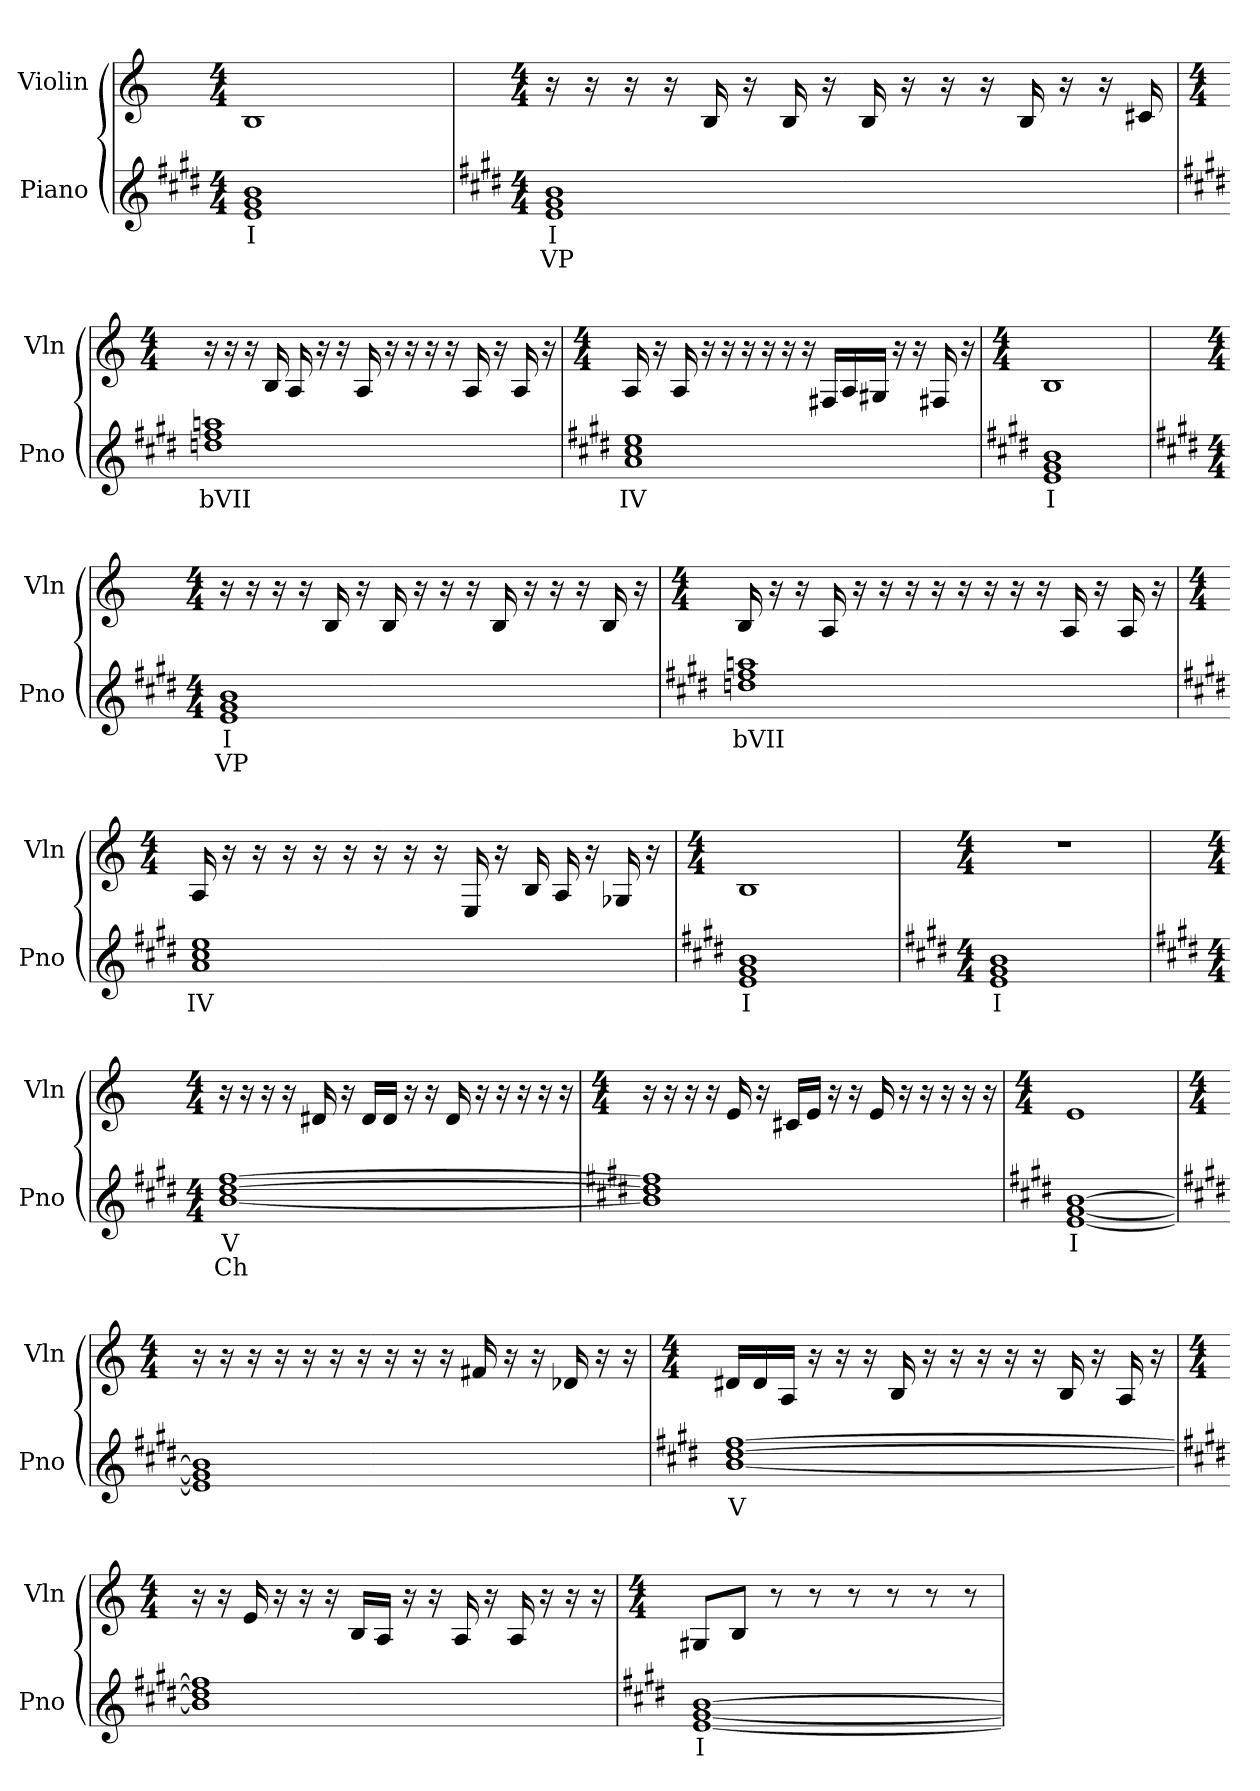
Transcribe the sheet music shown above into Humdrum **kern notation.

**kern	**text	**text	**kern
*part2	*part2	*part2	*part1
*staff2	*staff2	*staff2	*staff1
*I"Piano	*	*	*I"Violin
*I'Pno	*	*	*I'Vln
*k[f#c#g#d#]	*	*	*
*E:	*	*	*
*M4/4	*	*	*M4/4
=	=	=	=
1e 1g# 1b	I	.	1B
=	=	=	=
*k[f#c#g#d#]	*	*	*
*E:	*	*	*
*M4/4	*	*	*M4/4
1e 1g# 1b	I	VP	16r
.	.	.	16r
.	.	.	16r
.	.	.	16r
.	.	.	16B
.	.	.	16r
.	.	.	16B
.	.	.	16r
.	.	.	16B
.	.	.	16r
.	.	.	16r
.	.	.	16r
.	.	.	16B
.	.	.	16r
.	.	.	16r
.	.	.	16c#X
=	=	=	=
*k[f#c#g#d#]	*	*	*
*E:	*	*	*
*	*	*	*M4/4
1ddn 1ff# 1aan	bVII	.	16r
.	.	.	16r
.	.	.	16r
.	.	.	16B
.	.	.	16A
.	.	.	16r
.	.	.	16r
.	.	.	16A
.	.	.	16r
.	.	.	16r
.	.	.	16r
.	.	.	16r
.	.	.	16A
.	.	.	16r
.	.	.	16A
.	.	.	16r
=	=	=	=
*k[f#c#g#d#]	*	*	*
*E:	*	*	*
*	*	*	*M4/4
1a 1cc# 1ee	IV	.	16A
.	.	.	16r
.	.	.	16A
.	.	.	16r
.	.	.	16r
.	.	.	16r
.	.	.	16r
.	.	.	16r
.	.	.	16r
.	.	.	16F#XLL
.	.	.	16A
.	.	.	16G#XJJ
.	.	.	16r
.	.	.	16r
.	.	.	16F#X
.	.	.	16r
=	=	=	=
*k[f#c#g#d#]	*	*	*
*E:	*	*	*
*	*	*	*M4/4
1e 1g# 1b	I	.	1B
=	=	=	=
*k[f#c#g#d#]	*	*	*
*E:	*	*	*
*M4/4	*	*	*M4/4
1e 1g# 1b	I	VP	16r
.	.	.	16r
.	.	.	16r
.	.	.	16r
.	.	.	16B
.	.	.	16r
.	.	.	16B
.	.	.	16r
.	.	.	16r
.	.	.	16r
.	.	.	16B
.	.	.	16r
.	.	.	16r
.	.	.	16r
.	.	.	16B
.	.	.	16r
=	=	=	=
*k[f#c#g#d#]	*	*	*
*E:	*	*	*
*	*	*	*M4/4
1ddn 1ff# 1aan	bVII	.	16B
.	.	.	16r
.	.	.	16r
.	.	.	16A
.	.	.	16r
.	.	.	16r
.	.	.	16r
.	.	.	16r
.	.	.	16r
.	.	.	16r
.	.	.	16r
.	.	.	16r
.	.	.	16A
.	.	.	16r
.	.	.	16A
.	.	.	16r
=	=	=	=
*k[f#c#g#d#]	*	*	*
*E:	*	*	*
*	*	*	*M4/4
1a 1cc# 1ee	IV	.	16A
.	.	.	16r
.	.	.	16r
.	.	.	16r
.	.	.	16r
.	.	.	16r
.	.	.	16r
.	.	.	16r
.	.	.	16r
.	.	.	16E
.	.	.	16r
.	.	.	16B
.	.	.	16A
.	.	.	16r
.	.	.	16G-X
.	.	.	16r
=	=	=	=
*k[f#c#g#d#]	*	*	*
*E:	*	*	*
*	*	*	*M4/4
1e 1g# 1b	I	.	1B
=	=	=	=
*k[f#c#g#d#]	*	*	*
*E:	*	*	*
*M4/4	*	*	*M4/4
1e 1g# 1b	I	.	1r
=	=	=	=
*k[f#c#g#d#]	*	*	*
*E:	*	*	*
*M4/4	*	*	*M4/4
[1b [1dd# [1ff#	V	Ch	16r
.	.	.	16r
.	.	.	16r
.	.	.	16r
.	.	.	16d#X
.	.	.	16r
.	.	.	16d#LL
.	.	.	16d#JJ
.	.	.	16r
.	.	.	16r
.	.	.	16d#
.	.	.	16r
.	.	.	16r
.	.	.	16r
.	.	.	16r
.	.	.	16r
=	=	=	=
*k[f#c#g#d#]	*	*	*
*E:	*	*	*
*	*	*	*M4/4
1b] 1dd#] 1ff#]	.	.	16r
.	.	.	16r
.	.	.	16r
.	.	.	16r
.	.	.	16e
.	.	.	16r
.	.	.	16c#XLL
.	.	.	16eJJ
.	.	.	16r
.	.	.	16r
.	.	.	16e
.	.	.	16r
.	.	.	16r
.	.	.	16r
.	.	.	16r
.	.	.	16r
=	=	=	=
*k[f#c#g#d#]	*	*	*
*E:	*	*	*
*	*	*	*M4/4
[1e [1g# [1b	I	.	1e
=	=	=	=
*k[f#c#g#d#]	*	*	*
*E:	*	*	*
*	*	*	*M4/4
1e] 1g#] 1b]	.	.	16r
.	.	.	16r
.	.	.	16r
.	.	.	16r
.	.	.	16r
.	.	.	16r
.	.	.	16r
.	.	.	16r
.	.	.	16r
.	.	.	16r
.	.	.	16f#X
.	.	.	16r
.	.	.	16r
.	.	.	16d-X
.	.	.	16r
.	.	.	16r
=	=	=	=
*k[f#c#g#d#]	*	*	*
*E:	*	*	*
*	*	*	*M4/4
[1b [1dd# [1ff#	V	.	16d#XLL
.	.	.	16d#
.	.	.	16AJJ
.	.	.	16r
.	.	.	16r
.	.	.	16r
.	.	.	16B
.	.	.	16r
.	.	.	16r
.	.	.	16r
.	.	.	16r
.	.	.	16r
.	.	.	16B
.	.	.	16r
.	.	.	16A
.	.	.	16r
=	=	=	=
*k[f#c#g#d#]	*	*	*
*E:	*	*	*
*	*	*	*M4/4
1b] 1dd#] 1ff#]	.	.	16r
.	.	.	16r
.	.	.	16e
.	.	.	16r
.	.	.	16r
.	.	.	16r
.	.	.	16BLL
.	.	.	16AJJ
.	.	.	16r
.	.	.	16r
.	.	.	16A
.	.	.	16r
.	.	.	16A
.	.	.	16r
.	.	.	16r
.	.	.	16r
=	=	=	=
*k[f#c#g#d#]	*	*	*
*E:	*	*	*
*	*	*	*M4/4
[1e [1g# [1b	I	.	8G#XL
.	.	.	8BJ
.	.	.	8r
.	.	.	8r
.	.	.	8r
.	.	.	8r
.	.	.	8r
.	.	.	8r
=	=	=	=
*-	*-	*-	*-
